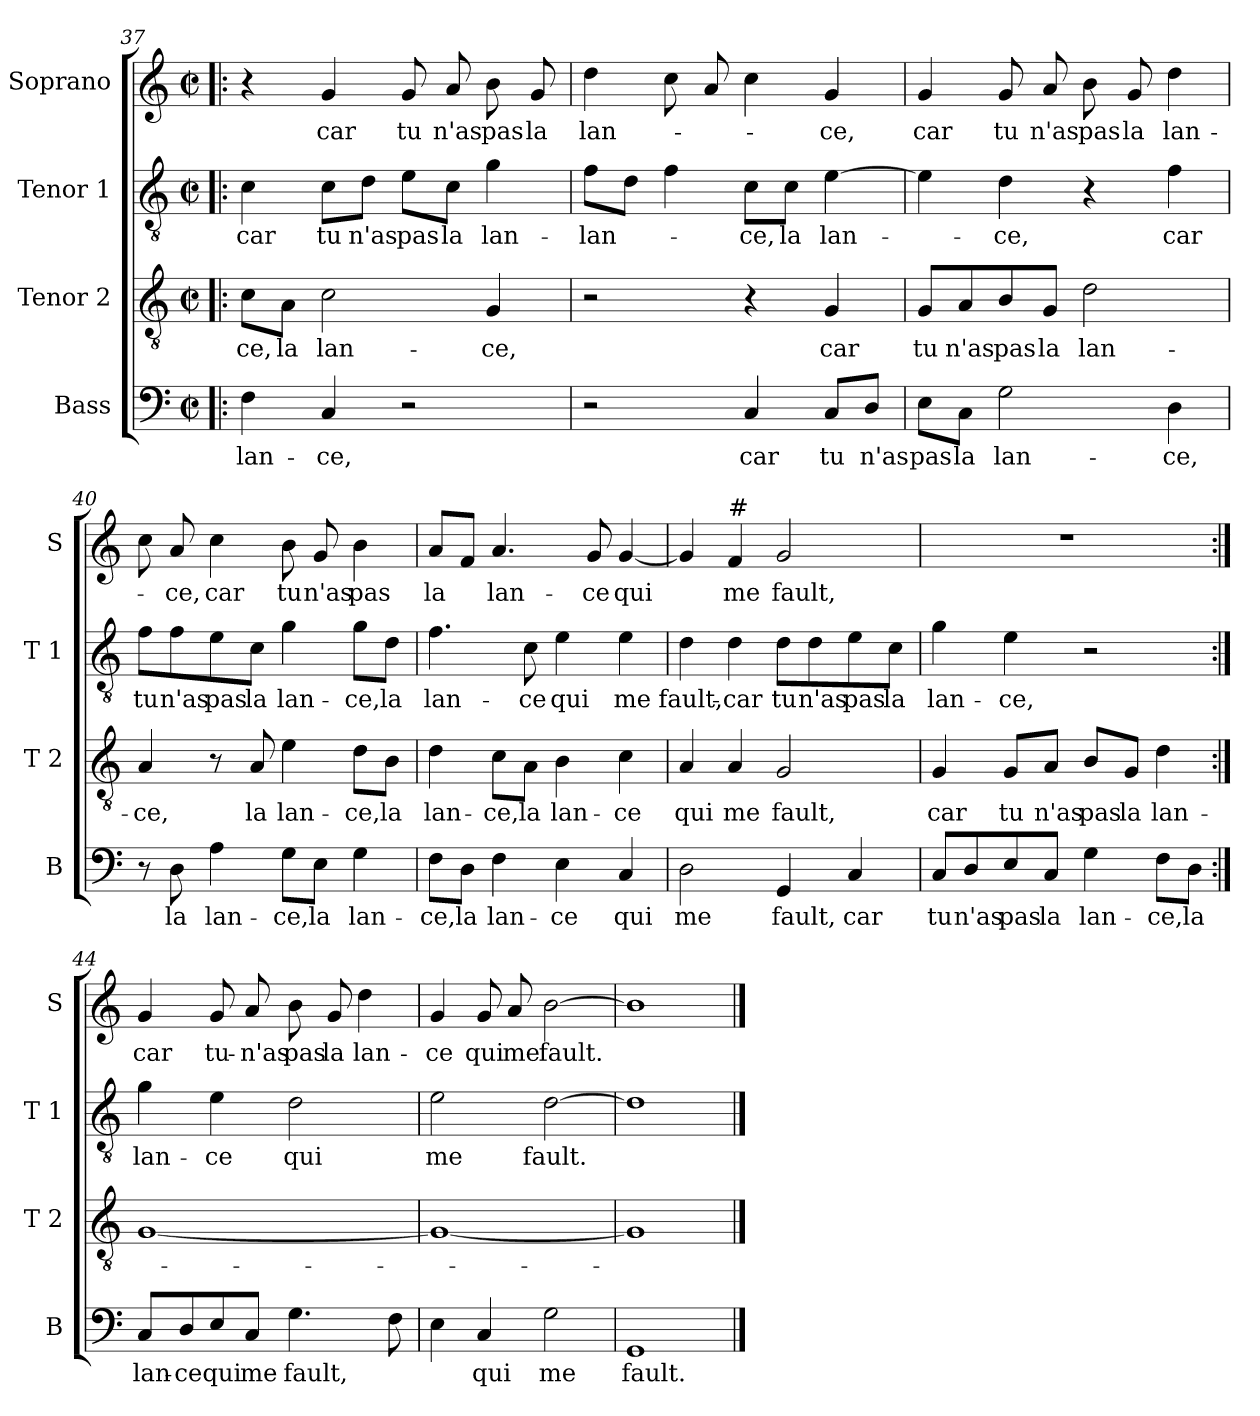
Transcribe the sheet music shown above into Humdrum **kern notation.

**kern	**text	**kern	**text	**kern	**text	**kern	**text
*part4	*part4	*part3	*part3	*part2	*part2	*part1	*part1
*staff4	*staff4	*staff3	*staff3	*staff2	*staff2	*staff1	*staff1
*I"Bass	*	*I"Tenor 2	*	*I"Tenor 1	*	*I"Soprano	*
*I'B	*	*I'T 2	*	*I'T 1	*	*I'S	*
*clefF4	*	*clefGv2	*	*clefGv2	*	*clefG2	*
*k[]	*	*k[]	*	*k[]	*	*k[]	*
*C:	*	*C:	*	*C:	*	*C:	*
*M2/2	*	*M2/2	*	*M2/2	*	*M2/2	*
*met(c|)	*	*met(c|)	*	*met(c|)	*	*met(c|)	*
=37!|:	=37!|:	=37!|:	=37!|:	=37!|:	=37!|:	=37!|:	=37!|:
4F\	lan-	8c\L	-ce,	4c\	car	4r	.
.	.	8A\J	la	.	.	.	.
4C/	-ce,	2c\	lan-	8c\L	tu	4g/	car
.	.	.	.	8d\J	n'as	.	.
2r	.	.	.	8e\L	pas	8g/	tu
.	.	.	.	8c\J	la	8a/	n'as
.	.	4G/	-ce,	4g\	lan-	8b\	pas
.	.	.	.	.	.	8g/	la
!!LO:LB:g=z
=38	=38	=38	=38	=38	=38	=38	=38
2r	.	2r	.	8f\L	-lan-	4dd\	lan-
.	.	.	.	8d\J	.	.	.
.	.	.	.	4f\	.	8cc\	.
.	.	.	.	.	.	8a/	.
4C/	car	4r	.	8c\L	-ce,	4cc\	.
.	.	.	.	8c\J	la	.	.
8C/L	tu	4G/	car	[4e\	lan-	4g/	-ce,
8D/J	n'as	.	.	.	.	.	.
=39	=39	=39	=39	=39	=39	=39	=39
8E\L	pas	8G/L	tu	4e\]	.	4g/	car
8C\J	la	8A/	n'as	.	.	.	.
2G\	lan-	8B/	pas	4d\	-ce,	8g/	tu
.	.	8G/J	la	.	.	8a/	n'as
.	.	2d\	lan-	4r	.	8b\	pas
.	.	.	.	.	.	8g/	la
4D\	-ce,	.	.	4f\	car	4dd\	lan-
=40	=40	=40	=40	=40	=40	=40	=40
8r	.	4A/	-ce,	8f\L	tu	8cc\	.
8D\	la	.	.	8f\	n'as	8a/	-ce,
4A\	lan-	8r	.	8e\	pas	4cc\	car
.	.	8A/	la	8c\J	la	.	.
8G\L	-ce,	4e\	lan-	4g\	lan-	8b\	tu
8E\J	la	.	.	.	.	8g/	n'as
4G\	lan-	8d\L	-ce,	8g\L	-ce,	4b\	pas
.	.	8B\J	la	8d\J	la	.	.
=41	=41	=41	=41	=41	=41	=41	=41
8F\L	-ce,	4d\	lan-	4.f\	lan-	8a/L	la
8D\J	la	.	.	.	.	8f/J	.
4F\	lan-	8c\L	-ce,	.	.	4.a/	lan-
.	.	8A\J	la	8c\	-ce	.	.
4E\	-ce	4B\	lan-	4e\	qui	.	.
.	.	.	.	.	.	8g/	-ce
4C/	qui	4c\	-ce	4e\	me	[4g/	qui
!!LO:LB:g=z
=42	=42	=42	=42	=42	=42	=42	=42
2D\	me	4A/	qui	4d\	fault,-	4g/]	.
!	!	!	!	!	!	!LO:TX:a:t=#	!
.	.	4A/	me	4d\	-car	4f/	me
4GG/	fault,	2G/	fault,	8d\L	tu	2g/	fault,
.	.	.	.	8d\	n'as	.	.
4C/	car	.	.	8e\	pas	.	.
.	.	.	.	8c\J	la	.	.
=43	=43	=43	=43	=43	=43	=43	=43
8C/L	tu	4G/	car	4g\	lan-	1r	.
8D/	n'as	.	.	.	.	.	.
8E/	pas	8G/L	tu	4e\	-ce,	.	.
8C/J	la	8A/J	n'as	.	.	.	.
4G\	lan-	8B/L	pas	2r	.	.	.
.	.	8G/J	la	.	.	.	.
8F\L	-ce,	4d\	lan-	.	.	.	.
8D\J	la	.	.	.	.	.	.
=44:|!	=44:|!	=44:|!	=44:|!	=44:|!	=44:|!	=44:|!	=44:|!
8C/L	lan-	[1G	.	4g\	lan-	4g/	car
8D/	-ce	.	.	.	.	.	.
8E/	qui	.	.	4e\	-ce	8g/	tu-
8C/J	me	.	.	.	.	8a/	-n'as
4.G\	fault,	.	.	2d\	qui	8b\	pas
.	.	.	.	.	.	8g/	la
.	.	.	.	.	.	4dd\	lan-
8F\	.	.	.	.	.	.	.
=45	=45	=45	=45	=45	=45	=45	=45
4E\	.	1G_	.	2e\	me	4g/	-ce
4C/	qui	.	.	.	.	8g/	qui
.	.	.	.	.	.	8a/	me
2G\	me	.	.	[2d\	fault.	[2b\	fault.
=46	=46	=46	=46	=46	=46	=46	=46
1GG	fault.	1G]	.	1d]	.	1b]	.
==	==	==	==	==	==	==	==
*-	*-	*-	*-	*-	*-	*-	*-
